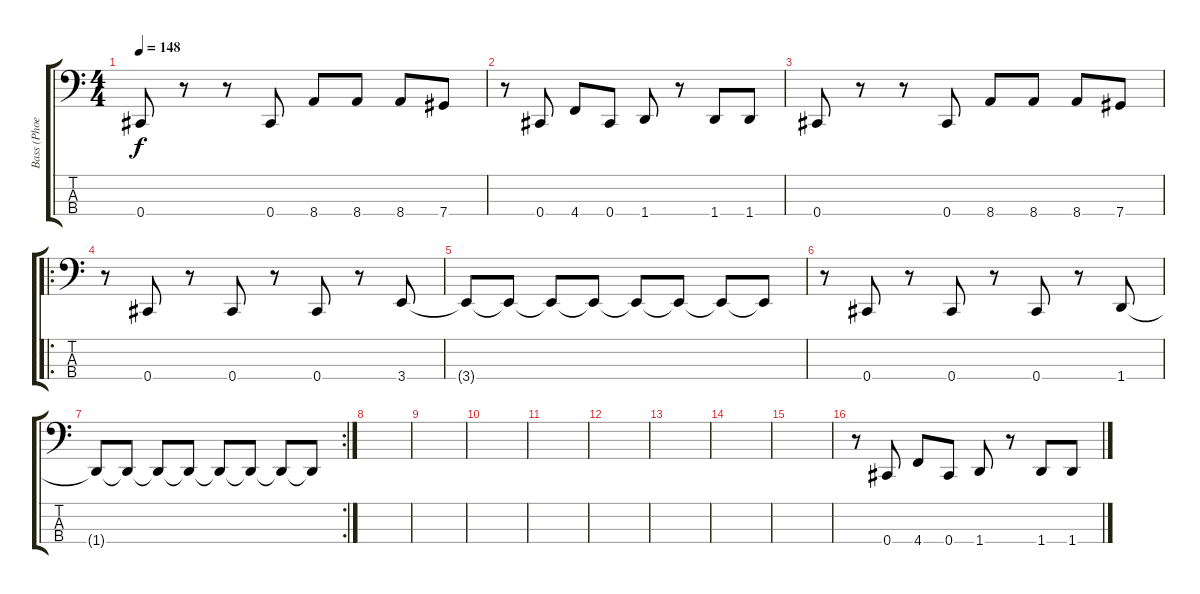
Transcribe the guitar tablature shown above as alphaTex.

\track ("Bass (Phoenix)" "Bass (Phoe") {instrument electricbassfinger}
\staff {score tabs}
\tuning (Gb2 Db2 Ab1 Db1) {hide}
\ts (4 4)
\tempo 148
\clef f4
\ks c
0.4.8{dy f} r.8 r.8 0.4.8 8.4.8 8.4.8 8.4.8 7.4.8 |
r.8{volume 16} 0.4.8 4.4.8 0.4.8 1.4.8 r.8 1.4.8 1.4.8 |
0.4.8 r.8 r.8 0.4.8 8.4.8 8.4.8 8.4.8 7.4.8 |
\ro
r.8 0.4.8 r.8 0.4.8 r.8 0.4.8 r.8 3.4.8 |
3.4{t}.8 3.4{t}.8 3.4{t}.8 3.4{t}.8 3.4{t}.8 3.4{t}.8 3.4{t}.8 3.4{t}.8 |
r.8 0.4.8 r.8 0.4.8 r.8 0.4.8 r.8 1.4.8 |
\rc 2
1.4{t}.8 1.4{t}.8 1.4{t}.8 1.4{t}.8 1.4{t}.8 1.4{t}.8 1.4{t}.8 1.4{t}.8 |
|
|
|
|
|
|
|
|
r.8{volume 16} 0.4.8 4.4.8 0.4.8 1.4.8 r.8 1.4.8 1.4.8
